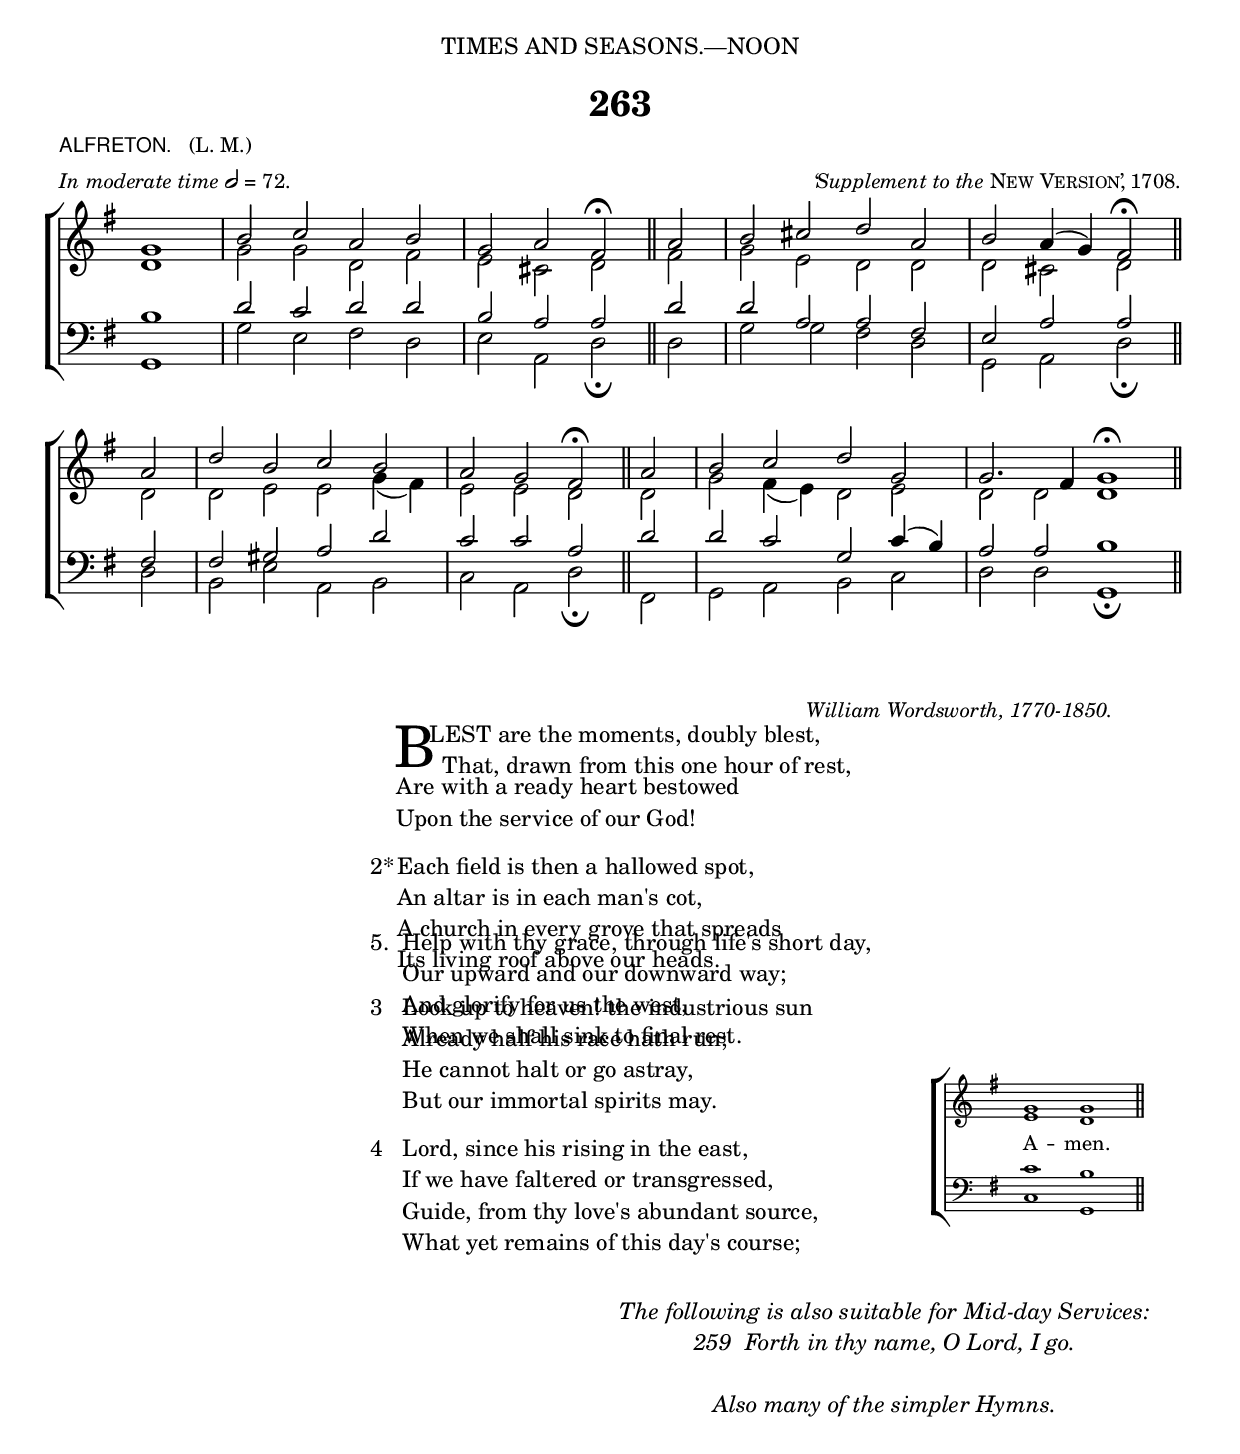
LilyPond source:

%%% 409png
%%% Hymn 263 Alfreton Blest are the moments, doubly blest
%%% Version 1

\version "2.10"

\header {
	
  dedication = \markup {  \center-align { "TIMES AND SEASONS.—NOON"
	                                        \hspace #0.1 }}	
	
  title = "263"

  
  poet = \markup {  \small { \sans {"ALFRETON."}   \hspace #1 \roman {"(L. M.)"}} }
  
  meter = \markup { \small { \italic {In moderate time} \general-align #Y #DOWN \note #"2" #0.5 = 72.} }
  
  arranger =  \markup { \small { "‘" \hspace #-1 \italic "Supplement to the" \smallCaps "New Version," \hspace #-1.2 "’"  "1708." }}
  
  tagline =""
}

%%% SATB Voices

global = {
  \time 4/2
  \key g \major
  \set Staff.midiInstrument = "church organ"
}

soprano = \relative c' { 
  \partial 1 g'1 | b2 c a b | g a fis^\fermata \bar "||" a | b cis d a | b a4( g4) fis2^\fermata \bar "||" \break
  a2 | d b c b | a g fis^\fermata \bar "||" a | b c d g, | g2. fis4 g1^\fermata \bar "||"
}

alto = \relative c' { 
  d1 | g2 g d fis | e cis d \bar "||" fis g e d d | d cis d \bar "||"
  d | d e e g4( fis) | e2 e d \bar "||" d | g fis4( e4) d2 e | d d d1 \bar "||" 
}

tenor = \relative c { \clef bass
  b'1 | d2 c d d | b a a \bar "||" d | d a a fis | e a a \bar "||"
  fis | fis gis a d | c c a \bar "||" d | d c g c4( b4) | a2 a b1 \bar "||"
}

bass = \relative c { \clef bass
  g1 | g'2 e fis d | e a, d _\fermata \bar "||" d g g fis d | g, a d _\fermata \bar "||"
  d | b e a, b | c a d _\fermata \bar "||" fis, g a b c | d d g,1 _\fermata \bar "||" 
}

#(ly:set-option 'point-and-click #f)

\paper {
  #(set-paper-size "a4")
%  annotate-spacing = ##t
  print-page-number = ##f
  ragged-last-bottom = ##t
  ragged-bottom = ##t
}


\book {

%%% Score block	
	
\score{
\new ChoirStaff	
<<
	\context Staff = upper << 
	\context Voice = sopranos { \voiceOne \global \soprano }
	\context Voice = altos    { \voiceTwo \global \alto }
	                      >>
	\context Staff = lower <<
	\context Voice = tenors { \voiceOne \global \tenor }
	\context Voice = basses { \voiceTwo \global \bass }
			        >>
>>
\layout {
		indent=0
		\context { \Score \remove "Bar_number_engraver" }
		\context { \Staff \remove "Time_signature_engraver" }
		\context { \Score \remove "Mark_engraver"  }
                \context { \Staff \consists "Mark_engraver"  }
	} %%% close layout

%%% Hymn Midi	

\midi { \context { \Score tempoWholesPerMinute = #(ly:make-moment 72 2)}} 

} %%% Score bracket


%%% Lyric attributions and titles

\markup { "               "}


\markup { \small { \hspace #72 \italic "William Wordsworth, 1770-1850." }}


%%% Lyrics

\markup { \hspace #30 %%add space as necc. to center the column
          \column { %% super column of everything
	              \column { %% verse 1 is a column of 2 lines  
	                  \line { \hspace #2.3 \column { \lower #2.4 \fontsize #8 "B" }   %%Drop Cap goes here
				  \hspace #-1.2    %% adjust this if other letters are too far from Drop Cap
				  \column  { \raise #0.0 "LEST are the moments, doubly blest,"
			                                 "  That, drawn from this one hour of rest," } }          
	                  \line {  \hspace #2.5  %%adjust hspace until this line left edge is flush with Drop Cap
				   \lower  #1.56  %%adjust this until the line spacing looks right
				   \column {   
					  "Are with a ready heart bestowed"
					  "Upon the service of our God!"
					   "      " %%% adds vertical spacing between verses
			  		}}
		      } 

		      	\line {"2*" \hspace #-0.4
			   \column {	     
                                     "Each field is then a hallowed spot,"
				     "An altar is in each man's cot,"
				     "A church in every grove that spreads"
				     "Its living roof above our heads."
				   "               " %%% add vertical spacing between verses
			}}
			\line {"3  "
			   \column {	     
                                     "Look up to heaven! the industrious sun"
				     "Already half his race hath run;"
				     "He cannot halt or go astray,"
				     "But our immortal spirits may."
				   "               " %%% add vertical spacing between verses
			}}
			\line {"4  "
			   \column {	     
				   "Lord, since his rising in the east,"
				   "If we have faltered or transgressed,"
				   "Guide, from thy love's abundant source,"
				   "What yet remains of this day's course;"
				   "               " %%% add vertical spacing between verses
			}}
	  } %%% end super column
}



%%fake score block to occupy space and force a pagebreak.  Can't think of a better way of doing this.
\score{
	{s4 }
\header { breakbefore = ##f piece = ##f opus = ##f tagline = ##f }
\layout{	
	\context { \Staff
		\remove Time_signature_engraver
		\remove Key_engraver
		\remove Clef_engraver
		\remove Staff_symbol_engraver
}}}

%%% Second page
%%% Continuation of lyrics

\markup { \hspace #30 %%add space as necc. to center the column
          \column { %% super column of everything
		  	\hspace #1  % adds vertical spacing between verses  
           		\line { "5. "
			     \column {	     
				     "Help with thy grace, through life's short day,"
				     "Our upward and our downward way;"
				     "And glorify for us the west,"
				     "When we shall sink to final rest."
			}}

	  }
} %%% lyric markup bracket



%%% Amen score block
\score{
  \new ChoirStaff
   <<
        \context Staff = upper \with { fontSize = #-3  \override StaffSymbol #'staff-space = #(magstep -2) }  
	                      << 
	\context Voice = "sopranos" { \relative c' { \clef treble \global \voiceOne g'1 g1  \bar "||" }}
	\context Voice = "altos"    { \relative c' { \clef treble \global \voiceTwo e1 d1 \bar "||" }}
	                      >>
			  
	\context Lyrics \lyricsto "altos" {\override LyricText #'font-size = #-1  A -- men. }
	
	\context Staff = lower \with { fontSize = #-3  \override StaffSymbol #'staff-space = #(magstep -2) }  
	                       << 
	\context Voice = "tenors" { \relative c { \clef bass \global \voiceThree c'1 b1 \bar "||" }}
	\context Voice = "basses" { \relative c { \clef bass \global \voiceFour  c1 g1 \bar "||" }}
			        >> 
  >>			      
\header { breakbefore = ##f piece = " " opus = " " }

\layout { 
	\context { \Score timing = ##f }
	ragged-right = ##t
	indent = 15\cm
	\context { \Staff \remove Time_signature_engraver }

       } %%% close layout

%%% Amen Midi
\midi { \context { \Score tempoWholesPerMinute = #(ly:make-moment 72 2) }} 

}

%%% alternative hymns also suitable

\markup { \italic { \hspace #54 \center-align { \line {"The following is also suitable for Mid-day Services:"}
	                            \line {"259  Forth in thy name, O Lord, I go."}
				    \line { "            " }
	                            \line {"Also many of the simpler Hymns."}
}}}				    


} %%% book bracket

